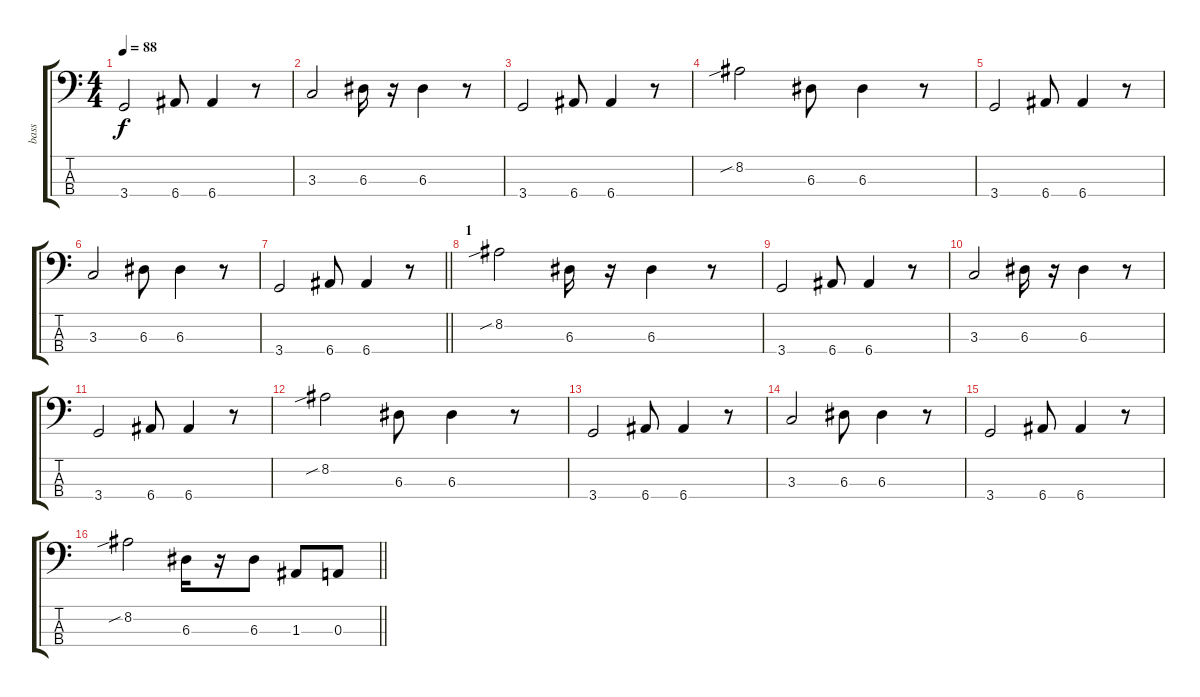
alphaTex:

\track ("bass" "bass") {instrument electricbassfinger}
\staff {score tabs}
\tuning (G2 D2 A1 E1) {hide}
\ts (4 4)
\tempo 88
\clef f4
\ks c
3.4.2{dy f instrument electricbassfinger} 6.4.8 6.4.4 r.8 |
3.3.2 6.3.16 r.16 6.3.4 r.8 |
3.4.2 6.4.8 6.4.4 r.8 |
8.2{sib}.2 6.3.8 6.3.4 r.8 |
3.4.2 6.4.8 6.4.4 r.8 |
3.3.2 6.3.8 6.3.4 r.8 |
\barLineRight lightlight
3.4.2 6.4.8 6.4.4 r.8 |
\section ("" "1")
8.2{sib}.2 6.3.16 r.16 6.3.4 r.8 |
3.4.2 6.4.8 6.4.4 r.8 |
3.3.2 6.3.16 r.16 6.3.4 r.8 |
3.4.2 6.4.8 6.4.4 r.8 |
8.2{sib}.2 6.3.8 6.3.4 r.8 |
3.4.2 6.4.8 6.4.4 r.8 |
3.3.2 6.3.8 6.3.4 r.8 |
3.4.2 6.4.8 6.4.4 r.8 |
\barLineRight lightlight
8.2{sib}.2 6.3.16 r.16 6.3.8 1.3.8 0.3.8
